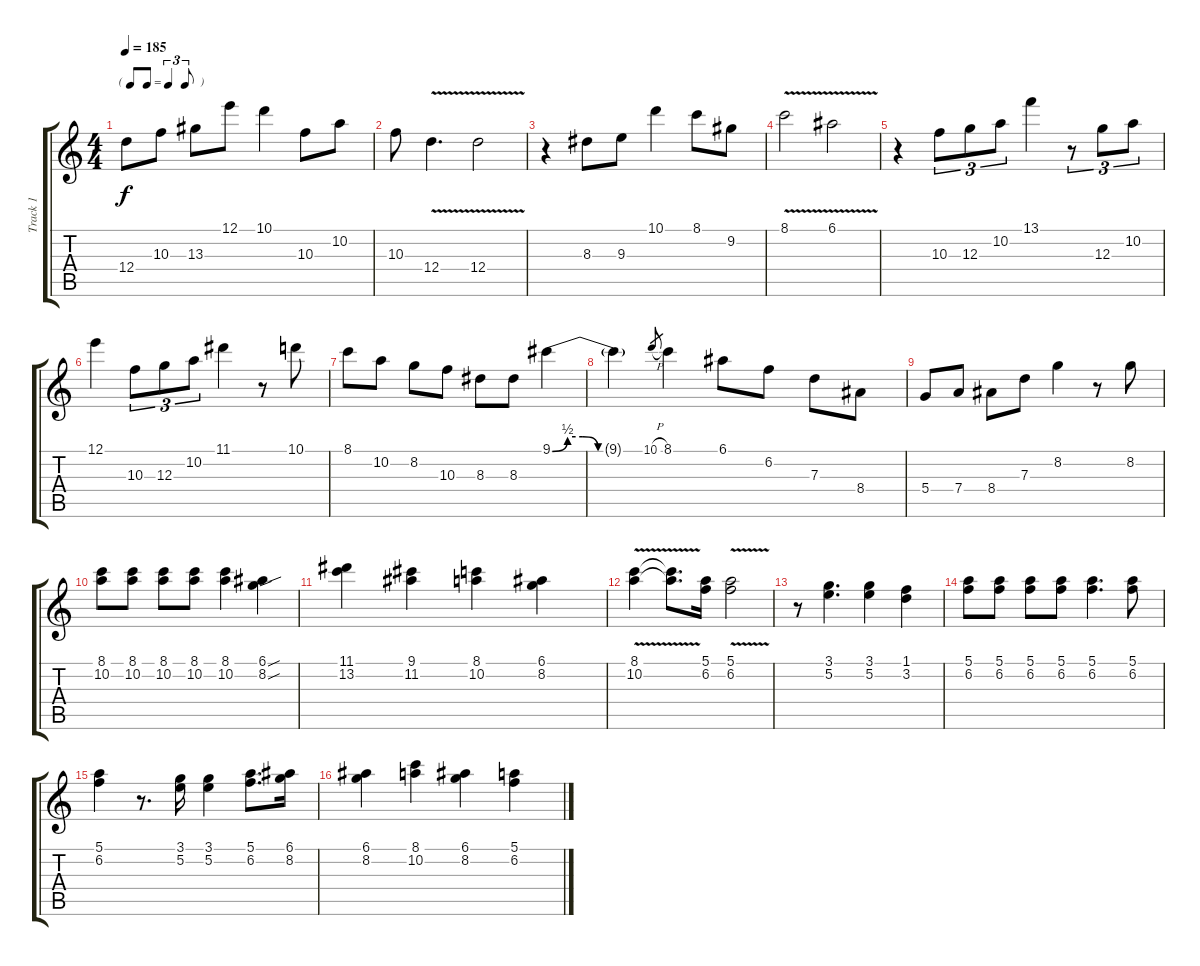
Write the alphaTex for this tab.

\track ("Track 1" "Track 1") {instrument acousticguitarsteel}
\staff {score tabs}
\tuning (E4 B3 G3 D3 A2 E2) {hide}
\ts (4 4)
\tf triplet8th
\tempo 185
\clef g2
\ks c
12.4.8{dy f} 10.3.8 13.3.8 12.1.8 10.1.4 10.3.8 10.2.8 |
10.3.8 12.4{v}.4{d} 12.4{v}.2 |
r.4 8.3.8 9.3.8 10.1.4 8.1.8 9.2.8 |
8.1{v}.2 6.1{v}.2 |
r.4 10.3.8{tu (3 2)} 12.3.8{tu (3 2)} 10.2.8{tu (3 2)} 13.1.4 r.8{tu (3 2)} 12.3.8{tu (3 2)} 10.2.8{tu (3 2)} |
12.1.4 10.3.8{tu (3 2)} 12.3.8{tu (3 2)} 10.2.8{tu (3 2)} 11.1.4 r.8 10.1.8 |
8.1.8 10.2.8 8.2.8 10.3.8 8.3.8 8.3.8 9.1{be (custom 0 0 10 2 20 2 30 0 60 0)}.4 |
9.1{t}.4 10.1{h}.8{gr} 8.1.4 6.1.8 6.2.8 7.3.8 8.4.8 |
5.4.8 7.4.8 8.4.8 7.3.8 8.2.4 r.8 8.2.8 |
(8.1 10.2).8 (8.1 10.2).8 (8.1 10.2).8 (8.1 10.2).8 (8.1 10.2).4 (6.1{sou} 8.2{sou}).4 |
(11.1 13.2).4 (9.1 11.2).4 (8.1 10.2).4 (6.1 8.2).4 |
(8.1 10.2{v}).4 (8.1{t} 10.2{t}).8{d} (5.1 6.2).16 (5.1 6.2{v}).2 |
r.8 (3.1 5.2).4{d} (3.1 5.2).4 (1.1 3.2).4 |
(5.1 6.2).8 (5.1 6.2).8 (5.1 6.2).8 (5.1 6.2).8 (5.1 6.2).4{d} (5.1 6.2).8 |
(5.1 6.2).4 r.8{d} (3.1 5.2).16 (3.1 5.2).4 (5.1 6.2).8{d} (6.1 8.2).16 |
(6.1 8.2).4 (8.1 10.2).4 (6.1 8.2).4 (5.1 6.2).4
